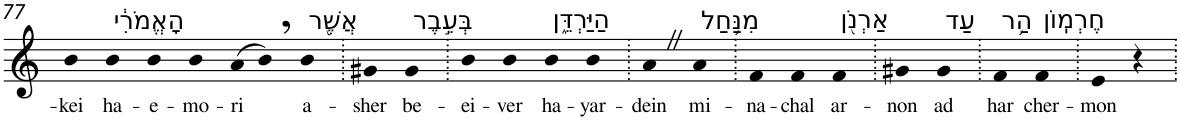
**kern	**text
*part1	*part1
*staff1	*staff1
*I"Piano	*
*I'Pno	*
!!LO:PB:g=z
*clefG2	*
*k[]	*
=77	=77
!	!LO:LY:b
4b	-kei
!LO:TX:a:t=הָאֱמֹרִ֔י	!
!	!LO:LY:b
4b	ha-
!	!LO:LY:b
4b	-e-
!	!LO:LY:b
4b	-mo-
!	!LO:LY:b
(8a	-ri
8b,)	.
!LO:TX:a:t=אֲשֶׁ֖ר	!
!	!LO:LY:b
4b	a-
=78.	=78.
!	!LO:LY:b
4g#X	-sher
!LO:TX:a:t=בְּעֵ֣בֶר	!
!	!LO:LY:b
4g#	be-
=79.	=79.
!	!LO:LY:b
4b	-ei-
!	!LO:LY:b
4b	-ver
!LO:TX:a:t=הַיַּרְדֵּ֑ן	!
!	!LO:LY:b
4b	ha-
!	!LO:LY:b
4b	-yar-
=80.	=80.
!	!LO:LY:b
4aZ	-dein
!LO:TX:a:t=מִנַּ֥חַל	!
!	!LO:LY:b
4a	mi-
=81.	=81.
!	!LO:LY:b
4f	-na-
!	!LO:LY:b
4f	-chal
!LO:TX:a:t=אַרְנֹ֖ן	!
!	!LO:LY:b
4f	ar-
=82.	=82.
!	!LO:LY:b
4g#X	-non
!LO:TX:a:t=עַד	!
!	!LO:LY:b
4g#	ad
=83.	=83.
!LO:TX:a:t=הַ֥ר	!
!	!LO:LY:b
4f	har
!LO:TX:a:t=חֶרְמֽוֹן	!
!	!LO:LY:b
4f	cher-
=84.	=84.
!	!LO:LY:b
4e	-mon
4r	.
=.	=.
*-	*-
